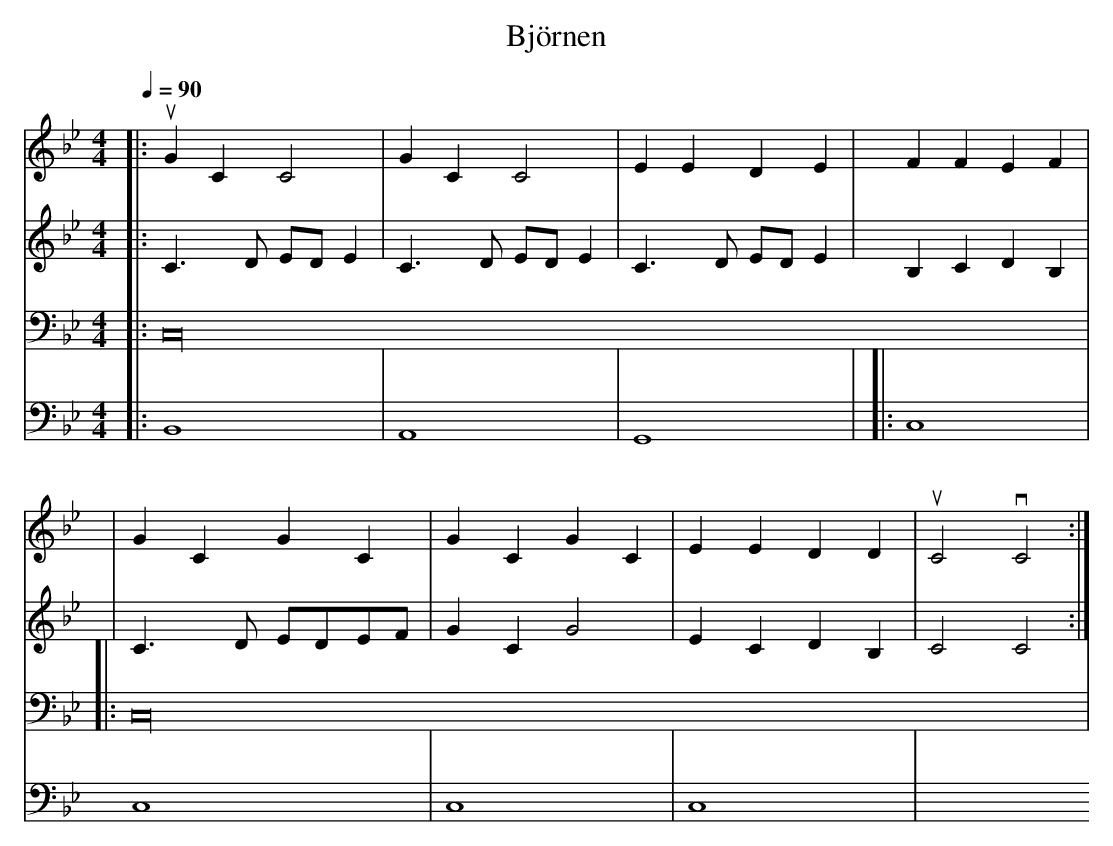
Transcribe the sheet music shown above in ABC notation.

X:1
T: Björnen
M: 4/4
L: 1/4
Q: 90
K: Bb
[V:1] [|: uGC C2 | GC C2 | EE DE | FF EF |
[V:2] [|: C3/2D/2 E/2D/2 E | C3/2D/2 E/2D/2 E | C3/2D/2 E/2D/2 E | B,C DB, |
[V:3] [|: C,16 |
[V:4] [|: B,,4 | A,,4 | G,,4 |
[V:1] | GC GC | GC GC | EE DD | uC2 vC2 :|]
[V:2] | C3/2D/2 E/2D/2E/2F/2 | GC G2 | EC DB, | C2 C2 :|]
[V:3] [|: C,16 |
[V:4] [|: C,4 | C,4 | C,4 | C,4 |
